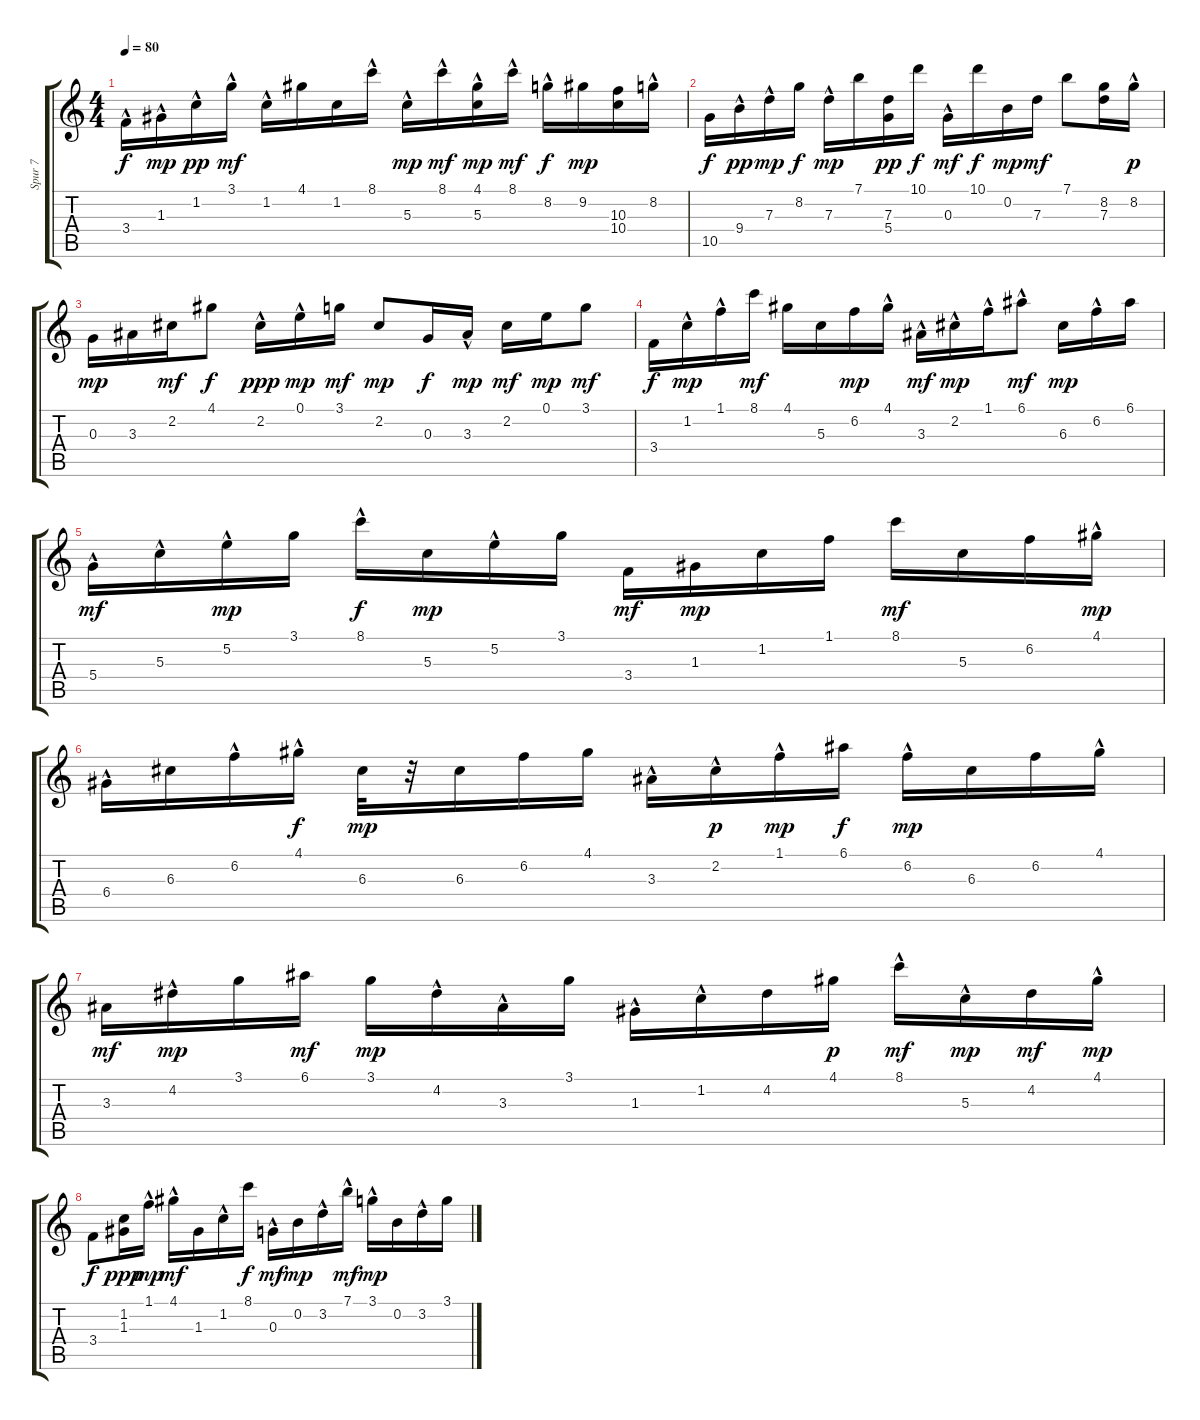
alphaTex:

\track ("Spur 7" "Spur 7") {instrument acousticguitarsteel}
\staff {score tabs}
\tuning (E4 B3 G3 D3 A2 E2) {hide}
\ts (4 4)
\tempo 80
\clef g2
\ks c
3.4{hac}.16{dy f} 1.3{hac}.16{dy mp} 1.2{hac}.16{dy pp} 3.1{hac}.16{dy mf} 1.2{hac}.16 4.1.16 1.2.16 8.1{hac}.16 5.3{hac}.16{dy mp} 8.1{hac}.16{dy mf} (4.1{hac} 5.3{hac}).16{dy mp} 8.1{hac}.16{dy mf} 8.2{hac}.16{dy f} 9.2.16{dy mp} (10.3 10.4).16 8.2{hac}.16 |
10.5.16{dy f} 9.4{hac}.16{dy pp} 7.3{hac}.16{dy mp} 8.2.16{dy f} 7.3{hac}.16{dy mp} 7.1.16 (7.3 5.4).16{dy pp} 10.1.16{dy f} 0.3{hac}.16{dy mf} 10.1.16{dy f} 0.2.16{dy mp} 7.3.16{dy mf} 7.1.8 (8.2 7.3).16 8.2{hac}.16{dy p} |
0.3.16{dy mp} 3.3.16 2.2.16{dy mf} 4.1.8{dy f} 2.2{hac}.16{dy ppp} 0.1{hac}.16{dy mp} 3.1.16{dy mf} 2.2.8{dy mp} 0.3.16{dy f} 3.3{hac}.16{dy mp} 2.2.16{dy mf} 0.1.16{dy mp} 3.1.8{dy mf} |
3.4.16{dy f} 1.2{hac}.16{dy mp} 1.1{hac}.16 8.1.16{dy mf} 4.1.16 5.3.16 6.2.16{dy mp} 4.1{hac}.16 3.3{hac}.16{dy mf} 2.2{hac}.16{dy mp} 1.1{hac}.16 6.1{hac}.8{dy mf} 6.3.16{dy mp} 6.2{hac}.16 6.1.16 |
5.4{hac}.16{dy mf} 5.3{hac}.16 5.2{hac}.16{dy mp} 3.1.16 8.1{hac}.16{dy f} 5.3.16{dy mp} 5.2{hac}.16 3.1.16 3.4.16{dy mf} 1.3.16{dy mp} 1.2.16 1.1.16 8.1.16{dy mf} 5.3.16 6.2.16 4.1{hac}.16{dy mp} |
6.4{hac}.16 6.3.16 6.2{hac}.16 4.1{hac}.16{dy f} 6.3.32{dy mp} r.32 6.3.16 6.2.16 4.1.16 3.3{hac}.16 2.2{hac}.16{dy p} 1.1{hac}.16{dy mp} 6.1.16{dy f} 6.2{hac}.16{dy mp} 6.3.16 6.2.16 4.1{hac}.16 |
3.3.16{dy mf} 4.2{hac}.16{dy mp} 3.1.16 6.1.16{dy mf} 3.1.16{dy mp} 4.2{hac}.16 3.3{hac}.16 3.1.16 1.3{hac}.16 1.2{hac}.16 4.2.16 4.1.16{dy p} 8.1{hac}.16{dy mf} 5.3{hac}.16{dy mp} 4.2.16{dy mf} 4.1{hac}.16{dy mp} |
3.4.8{dy f} (1.2 1.3).16{dy ppp} 1.1{hac}.16{dy mp} 4.1{hac}.16{dy mf} 1.3.16 1.2{hac}.16 8.1.16{dy f} 0.3{hac}.16{dy mf} 0.2.16{dy mp} 3.2{hac}.16 7.1{hac}.16{dy mf} 3.1{hac}.16{dy mp} 0.2.16 3.2{hac}.16 3.1.16
